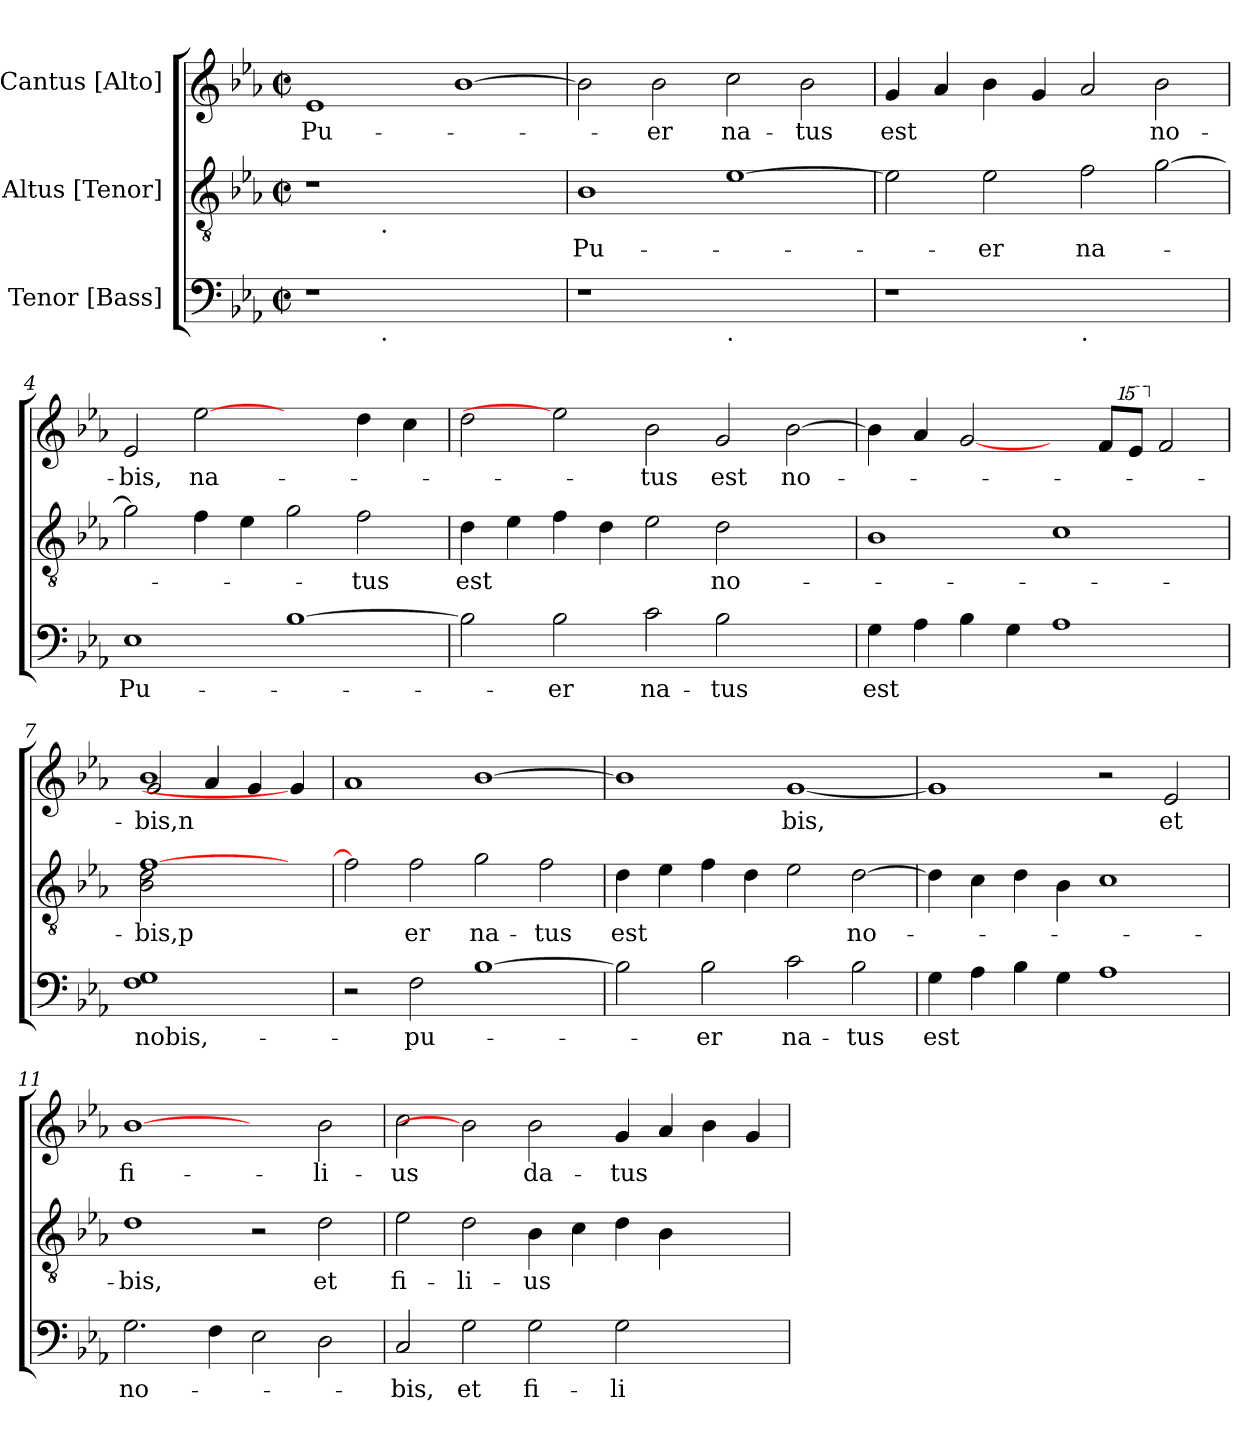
**kern	**text	**kern	**text	**kern	**text
*part3	*part3	*part2	*part2	*part1	*part1
*staff3	*staff3	*staff2	*staff2	*staff1	*staff1
*I"Tenor [Bass]	*	*I"Altus [Tenor]	*	*I"Cantus [Alto]	*
*clefF4	*	*clefGv2	*	*clefG2	*
*k[b-e-a-]	*	*k[b-e-a-]	*	*k[b-e-a-]	*
*E-:	*	*E-:	*	*E-:	*
*M2/2	*	*M2/2	*	*M2/2	*
*met(c|)	*	*met(c|)	*	*met(c|)	*
=1	=1	=1	=1	=1	=1
!	!	!	!	!	!LO:LY:b
*^	*	*^	*	*	*
1r	2ryy	.	1r	2ryy	.	1e-	Pu-
!	!	!	!	!LO:TX:b:t=.	!	!	!
!	!LO:TX:b:t=.	!	!	!	!	!	!
.	1.ryy	.	.	1.ryy	.	.	.
1ryy	.	.	1ryy	.	.	[>1b-	.
=2	=2	=2	=2	=2	=2	=2	=2
!	!	!	!	!	!LO:LY:b	!	!
*v	*v	*	*	*	*	*	*
*	*	*v	*v	*	*	*
1r	.	1B-	Pu-	2b-\]	.
!	!	!	!	!	!LO:LY:b
.	.	.	.	2b-\	-er
!LO:TX:b:t=.	!	!	!	!	!
!	!	!	!	!	!LO:LY:b
1ryy	.	[>1e-	.	2cc\	na-
!	!	!	!	!	!LO:LY:b
.	.	.	.	2b-\	-tus
=3	=3	=3	=3	=3	=3
!	!	!	!	!	!LO:LY:b
1r	.	2e-\]	.	4g/	est
.	.	.	.	4a-/	.
!	!	!	!LO:LY:b	!	!
.	.	2e-\	-er	4b-\	.
.	.	.	.	4g/	.
!LO:TX:b:t=.	!	!	!	!	!
!	!	!	!LO:LY:b	!	!
1ryy	.	2f\	na-	2a-/	.
!	!	!	!	!	!LO:LY:b
.	.	[>2g\	.	2b-\	no-
=4	=4	=4	=4	=4	=4
!	!LO:LY:b	!	!	!	!LO:LY:b
1E-	Pu-	2g\]	.	2e-/	-bis,
!	!	!	!	!	!LO:LY:b
.	.	4f\	.	[2ee-	na-
.	.	4e-\	.	.	.
[<1B-	.	2g\	.	2ryy	.
!	!	!	!LO:LY:b	!	!
.	.	2f\	-tus	4dd\	.
.	.	.	.	4cc\	.
!!LO:LB:g=z
=5	=5	=5	=5	=5	=5
!	!	!	!LO:LY:b	!	!
2B-\]	.	4d\	est	2dd\	.
.	.	4e-\	.	.	.
!	!LO:LY:b	!	!	!	!
2B-\	-er	4f\	.	2ee-]	.
.	.	4d\	.	.	.
!	!LO:LY:b	!	!	!	!LO:LY:b
2c\	na-	2e-\	.	2b-\	-tus
!	!LO:LY:b	!	!LO:LY:b	!	!LO:LY:b
2B-\	-tus	2d\	no-	2g/	est
!	!	!	!	!	!LO:LY:b
2ryy	.	2ryy	.	[>2b-\	no-
=6	=6	=6	=6	=6	=6
!	!LO:LY:b	!	!	!	!
4G\	est	1B-	.	4b-\]	.
4A-\	.	.	.	4a-/	.
4B-\	.	.	.	[2g/	.
4G\	.	.	.	.	.
1A-	.	1c	.	4ryy	.
.	.	.	.	8f/L	.
*	*	*	*	*15ma	*
.	.	.	.	8eee-/J	.
*	*	*	*	*X15ma	*
.	.	.	.	2f/	.
=7	=7	=7	=7	=7	=7
!	!LO:LY:b	!	!LO:LY:b	!	!LO:LY:b
*	*	*^	*	*^	*
1F 1G	nobis,-	[>1f	2B-\ 2d\	-bis,p	1b-	2g/	-bis,n
.	.	.	4ryy	.	.	4a-/	.
.	.	.	2ryy	.	.	4g/	.
4ryy	.	4ryy	.	.	4g/]	4ryy	.
*	*	*v	*v	*	*	*	*
*	*	*	*	*v	*v	*
=8	=8	=8	=8	=8	=8
2r	.	2f\]	.	1a-	.
!	!LO:LY:b	!	!LO:LY:b	!	!
2F\	-pu-	2f\	er	.	.
!	!	!	!LO:LY:b	!	!
[>1B-	.	2g\	na-	[>1b-	.
!	!	!	!LO:LY:b	!	!
.	.	2f\	-tus	.	.
=9	=9	=9	=9	=9	=9
!	!	!	!LO:LY:b	!	!
2B-\]	.	4d\	est	1b-]	.
.	.	4e-\	.	.	.
!	!LO:LY:b	!	!	!	!
2B-\	-er	4f\	.	.	.
.	.	4d\	.	.	.
!	!LO:LY:b	!	!	!	!LO:LY:b
2c\	na-	2e-\	.	[<1g	bis,
!	!LO:LY:b	!	!LO:LY:b	!	!
2B-\	-tus	[>2d\	no-	.	.
=10	=10	=10	=10	=10	=10
!	!LO:LY:b	!	!	!	!
4G\	est	4d\]	.	1g]	.
4A-\	.	4c\	.	.	.
4B-\	.	4d\	.	.	.
4G\	.	4B-\	.	.	.
1A-	.	1c	.	2r	.
!	!	!	!	!	!LO:LY:b
.	.	.	.	2e-/	et
=11	=11	=11	=11	=11	=11
!	!LO:LY:b	!	!LO:LY:b	!	!LO:LY:b
2.G\	no-	1d	-bis,	[1b-	fi-
4F\	.	.	.	.	.
2E-\	.	2r	.	2ryy	.
!	!	!	!LO:LY:b	!	!LO:LY:b
2D\	.	2d\	et	2b-\	-li-
!!LO:LB:g=z
=12	=12	=12	=12	=12	=12
!	!LO:LY:b	!	!LO:LY:b	!	!LO:LY:b
2C/	-bis,	2e-\	fi-	2cc\	-us
!	!LO:LY:b	!	!LO:LY:b	!	!
2G\	et	2d\	-li-	2b-]	.
!	!LO:LY:b	!	!LO:LY:b	!	!LO:LY:b
2G\	fi-	4B-\	-us	2b-\	da-
.	.	4c\	.	.	.
!	!LO:LY:b	!	!	!	!LO:LY:b
2G\	-li-	4d\	.	4g/	-tus
.	.	4B-\	.	4a-/	.
2ryy	.	2ryy	.	4b-\	.
.	.	.	.	4g/	.
=	=	=	=	=	=
*-	*-	*-	*-	*-	*-
